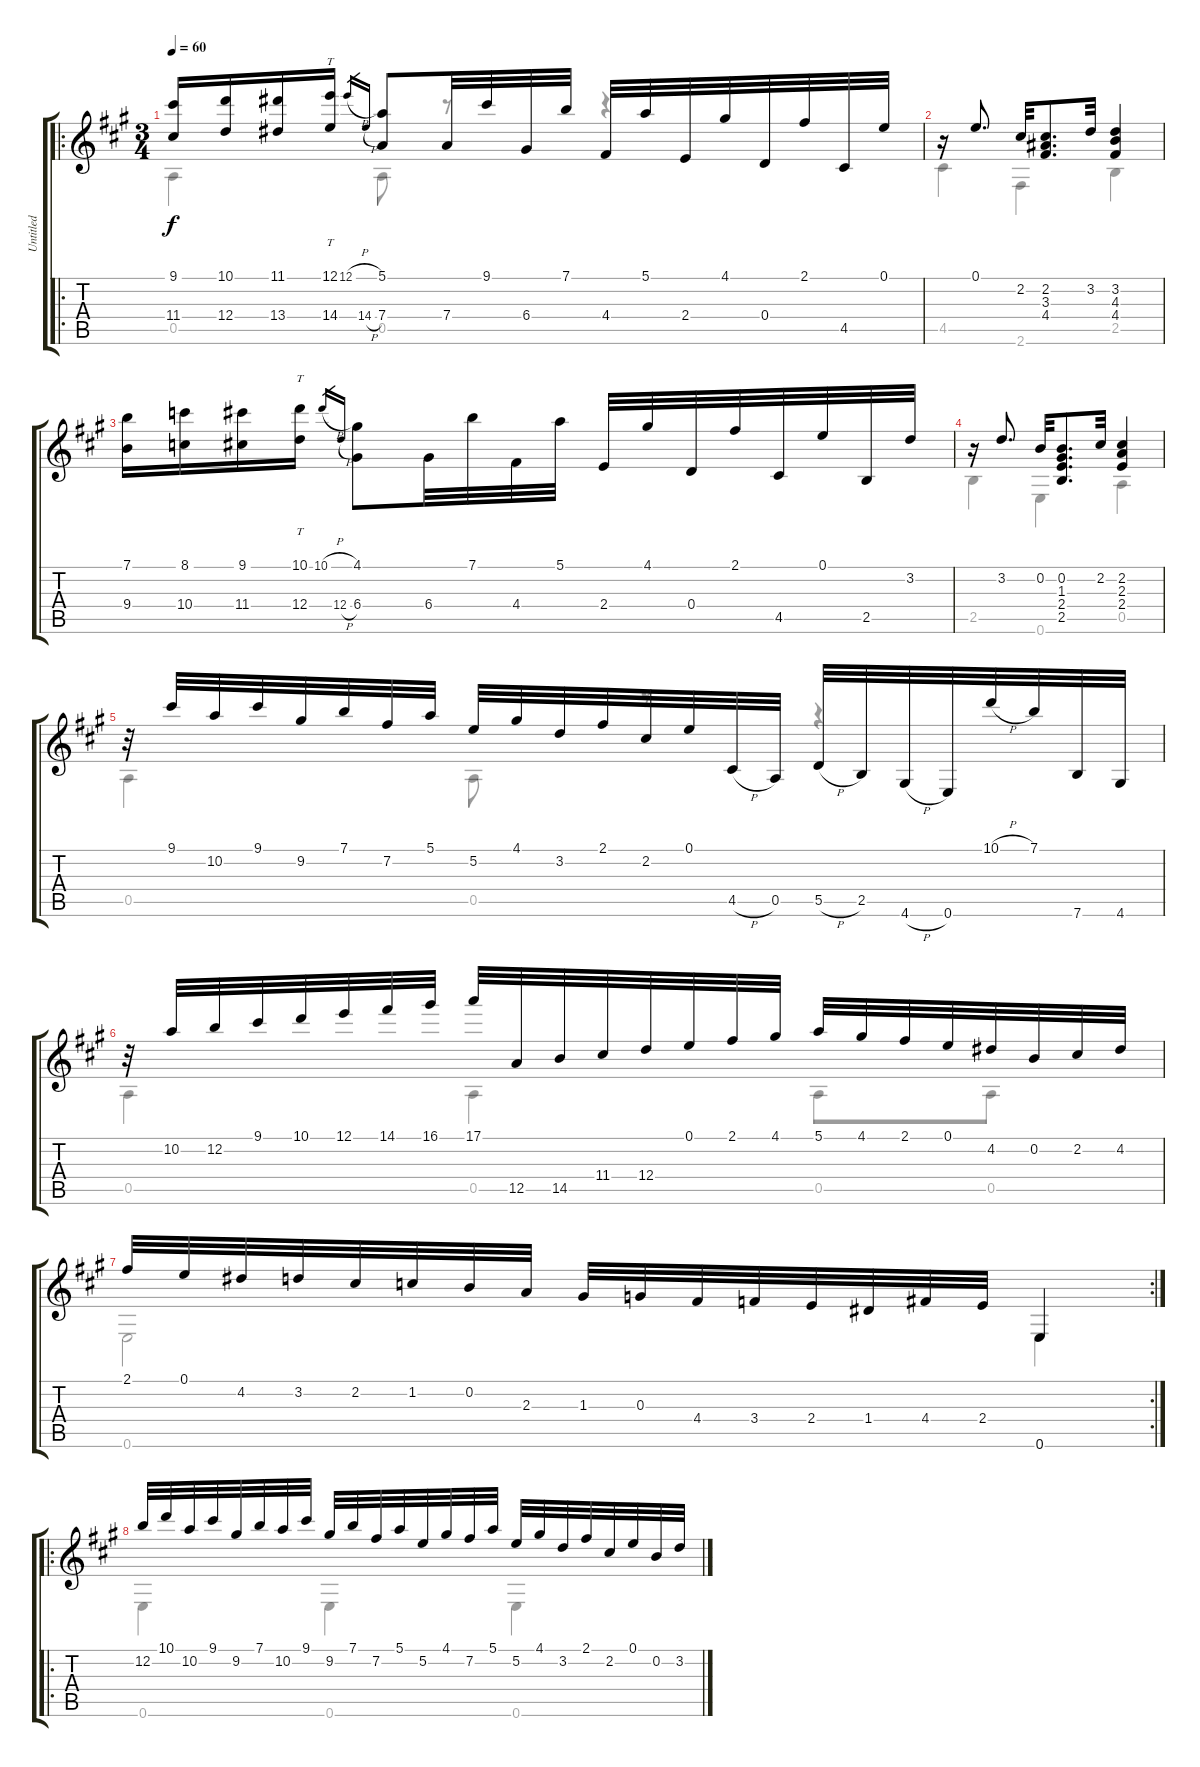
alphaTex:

\track ("Untitled" "Untitled") {instrument acousticguitarnylon}
\staff {score tabs}
\tuning (E4 B3 G3 D3 A2 E2) {hide}
\voice
\ro
\ts (3 4)
\tempo 60
\clef g2
\ks a
(9.1 11.4).16{dy f instrument acousticguitarnylon} (10.1 12.4).16 (11.1 13.4).16 (12.1 14.4).16{tt} 12.1{h}.16{gr} 14.4{h}.16{gr} (5.1 7.4).8 7.4.32 9.1.32 6.4.32 7.1.32 4.4.32 5.1.32 2.4.32 4.1.32 0.4.32 2.1.32 4.5.32 0.1.32 |
r.16 0.1.8{d} 2.2.32 (2.2 3.3 4.4).8{d} 3.2.32 (3.2 4.3 4.4).4 |
(7.1 9.4).16 (8.1 10.4).16 (9.1 11.4).16 (10.1 12.4).16{tt} 10.1{h}.16{gr} 12.4{h}.16{gr} (4.1 6.4).8 6.4.32 7.1.32 4.4.32 5.1.32 2.4.32 4.1.32 0.4.32 2.1.32 4.5.32 0.1.32 2.5.32 3.2.32 |
r.16 3.2.8{d} 0.2.32 (0.2 1.3 2.4 2.5).8{d} 2.2.32 (2.2 2.3 2.4).4 |
r.32 9.1.32 10.2.32 9.1.32 9.2.32 7.1.32 7.2.32 5.1.32 5.2.32 4.1.32 3.2.32 2.1.32 2.2.32 0.1.32 4.5{h}.32 0.5.32 5.5{h}.32 2.5.32 4.6{h}.32 0.6.32 10.1{h}.32 7.1.32 7.6.32 4.6.32 |
r.32 10.2.32 12.2.32 9.1.32 10.1.32 12.1.32 14.1.32 16.1.32 17.1.32 12.5.32 14.5.32 11.4.32 12.4.32 0.1.32 2.1.32 4.1.32 5.1.32 4.1.32 2.1.32 0.1.32 4.2.32 0.2.32 2.2.32 4.2.32 |
\rc 2
2.1.32 0.1.32 4.2.32 3.2.32 2.2.32 1.2.32 0.2.32 2.3.32 1.3.32 0.3.32 4.4.32 3.4.32 2.4.32 1.4.32 4.4.32 2.4.32 0.6.4 |
\ro
12.2.32 10.1.32 10.2.32 9.1.32 9.2.32 7.1.32 10.2.32 9.1.32 9.2.32 7.1.32 7.2.32 5.1.32 5.2.32 4.1.32 7.2.32 5.1.32 5.2.32 4.1.32 3.2.32 2.1.32 2.2.32 0.1.32 0.2.32 3.2.32
\voice
\clef g2
\ottava regular
\simile none
\ks a
0.5.4{dy f} 0.5.8 r.8 r.4 |
4.5.4 2.6.4 2.5.4 |
|
2.5.4 0.6.4 0.5.4 |
0.5.4 0.5.8 r.8 r.4 |
0.5.4 0.5.4 0.5.8 0.5.8 |
0.6.2 0.6.4 |
0.6.4 0.6.4 0.6.4
